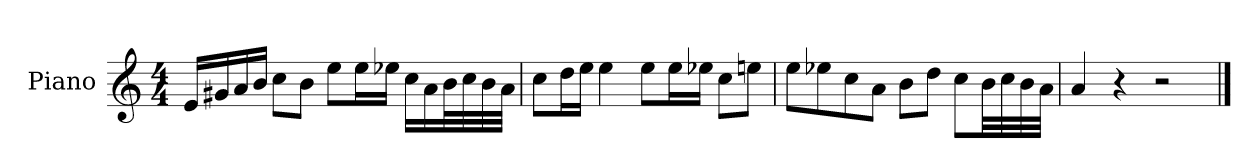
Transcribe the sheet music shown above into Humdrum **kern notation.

**kern
*part1
*staff1
*I"Piano
*I'P-no
*clefG2
*k[]
*M4/4
*MM90
=1
16e/LL
16g#X/
16a/
16b/JJ
8cc\L
8b\J
8ee\L
16ee\L
16ee-X\JJ
16cc\LL
16a\
32b\L
32cc\
32b\
32a\JJJ
=2
8cc\L
16dd\L
16ee\JJ
4ee\
8ee\L
16ee\L
16ee-X\JJ
8cc\L
8een\J
=3
8ee\L
8ee-X\
8cc\
8a\J
8b\L
8dd\J
8cc\L
32b\LL
32cc\
32b\
32a\JJJ
=4
4a/
4r
2r
==
*-
